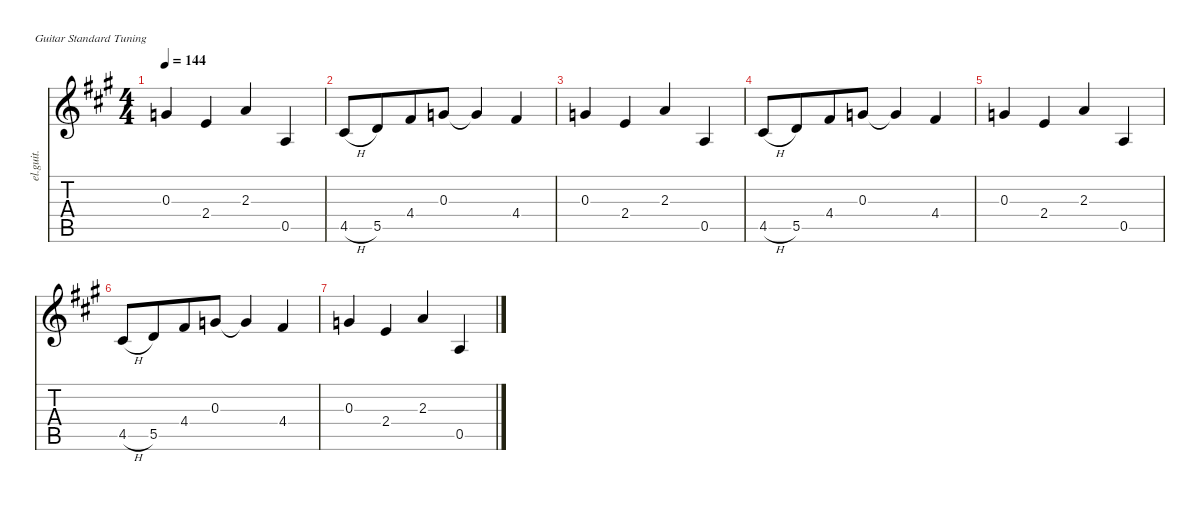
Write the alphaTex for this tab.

\defaultSystemsLayout 4
\hideDynamics
\bracketExtendMode nobrackets
\track ("E.Guitar II (Right)" "el.guit.") {instrument distortionguitar}
\staff {score tabs}
\tuning (E4 B3 G3 D3 A2 E2)
\ts (4 4)
\tempo 144
\clef g2
\ks a
0.3{acc forcenatural}.4{dy mf beam Up} 2.4{acc forcenatural}.4{beam Up} 2.3{acc forcenatural}.4{beam Up} 0.5{acc forcenatural}.4{beam Up} |
4.5{h acc #}.8{beam Up} 5.5{acc forcenatural}.8{beam Up beam merge} 4.4{acc #}.8{beam Up} 0.3{acc forcenatural}.8{beam Up} 0.3{t acc forcenatural}.4{beam Up} 4.4{acc #}.4{beam Up} |
0.3{acc forcenatural}.4{beam Up} 2.4{acc forcenatural}.4{beam Up} 2.3{acc forcenatural}.4{beam Up} 0.5{acc forcenatural}.4{beam Up} |
4.5{h acc #}.8{beam Up} 5.5{acc forcenatural}.8{beam Up beam merge} 4.4{acc #}.8{beam Up} 0.3{acc forcenatural}.8{beam Up} 0.3{t acc forcenatural}.4{beam Up} 4.4{acc #}.4{beam Up} |
0.3{acc forcenatural}.4{beam Up} 2.4{acc forcenatural}.4{beam Up} 2.3{acc forcenatural}.4{beam Up} 0.5{acc forcenatural}.4{beam Up} |
4.5{h acc #}.8{beam Up} 5.5{acc forcenatural}.8{beam Up beam merge} 4.4{acc #}.8{beam Up} 0.3{acc forcenatural}.8{beam Up} 0.3{t acc forcenatural}.4{beam Up} 4.4{acc #}.4{beam Up} |
0.3{acc forcenatural}.4{beam Up} 2.4{acc forcenatural}.4{beam Up} 2.3{acc forcenatural}.4{beam Up} 0.5{acc forcenatural}.4{beam Up}
